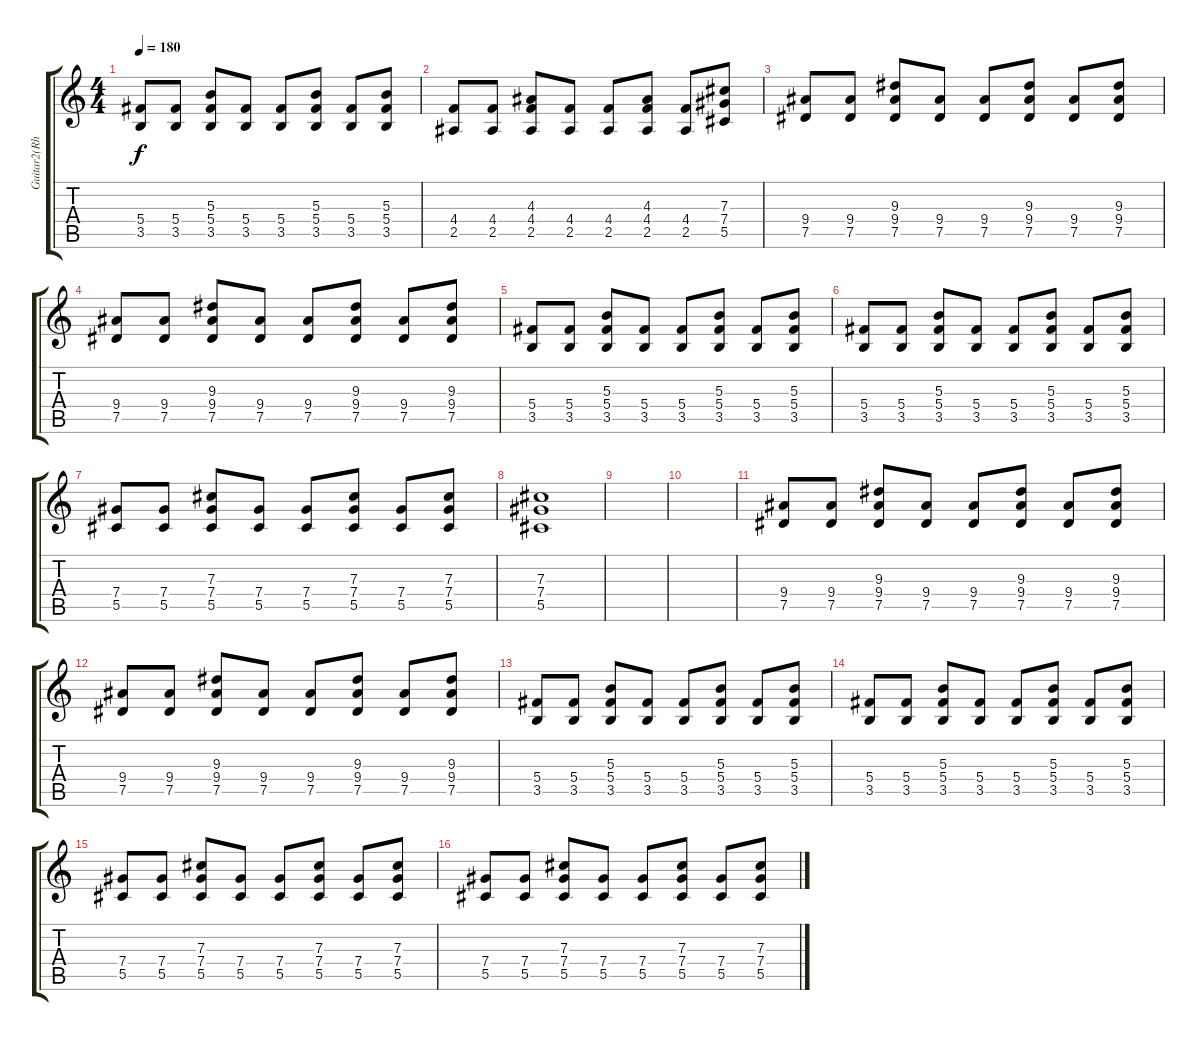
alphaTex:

\track ("Guitar2(Rhythm)" "Guitar2(Rh") {instrument distortionguitar}
\staff {score tabs}
\tuning (Eb4 Bb3 Gb3 Db3 Ab2 Eb2) {hide}
\ts (4 4)
\tempo 180
\clef g2
\ks c
(5.4 3.5).8{dy f} (5.4 3.5).8 (5.3 5.4 3.5).8 (5.4 3.5).8 (5.4 3.5).8 (5.3 5.4 3.5).8 (5.4 3.5).8 (5.3 5.4 3.5).8 |
(4.4 2.5).8 (4.4 2.5).8 (4.3 4.4 2.5).8 (4.4 2.5).8 (4.4 2.5).8 (4.3 4.4 2.5).8 (4.4 2.5).8 (7.3 7.4 5.5).8 |
(9.4 7.5).8 (9.4 7.5).8 (9.3 9.4 7.5).8 (9.4 7.5).8 (9.4 7.5).8 (9.3 9.4 7.5).8 (9.4 7.5).8 (9.3 9.4 7.5).8 |
(9.4 7.5).8 (9.4 7.5).8 (9.3 9.4 7.5).8 (9.4 7.5).8 (9.4 7.5).8 (9.3 9.4 7.5).8 (9.4 7.5).8 (9.3 9.4 7.5).8 |
(5.4 3.5).8 (5.4 3.5).8 (5.3 5.4 3.5).8 (5.4 3.5).8 (5.4 3.5).8 (5.3 5.4 3.5).8 (5.4 3.5).8 (5.3 5.4 3.5).8 |
(5.4 3.5).8 (5.4 3.5).8 (5.3 5.4 3.5).8 (5.4 3.5).8 (5.4 3.5).8 (5.3 5.4 3.5).8 (5.4 3.5).8 (5.3 5.4 3.5).8 |
(7.4 5.5).8 (7.4 5.5).8 (7.3 7.4 5.5).8 (7.4 5.5).8 (7.4 5.5).8 (7.3 7.4 5.5).8 (7.4 5.5).8 (7.3 7.4 5.5).8 |
(7.3 7.4 5.5).1 |
|
|
(9.4 7.5).8 (9.4 7.5).8 (9.3 9.4 7.5).8 (9.4 7.5).8 (9.4 7.5).8 (9.3 9.4 7.5).8 (9.4 7.5).8 (9.3 9.4 7.5).8 |
(9.4 7.5).8 (9.4 7.5).8 (9.3 9.4 7.5).8 (9.4 7.5).8 (9.4 7.5).8 (9.3 9.4 7.5).8 (9.4 7.5).8 (9.3 9.4 7.5).8 |
(5.4 3.5).8 (5.4 3.5).8 (5.3 5.4 3.5).8 (5.4 3.5).8 (5.4 3.5).8 (5.3 5.4 3.5).8 (5.4 3.5).8 (5.3 5.4 3.5).8 |
(5.4 3.5).8 (5.4 3.5).8 (5.3 5.4 3.5).8 (5.4 3.5).8 (5.4 3.5).8 (5.3 5.4 3.5).8 (5.4 3.5).8 (5.3 5.4 3.5).8 |
(7.4 5.5).8 (7.4 5.5).8 (7.3 7.4 5.5).8 (7.4 5.5).8 (7.4 5.5).8 (7.3 7.4 5.5).8 (7.4 5.5).8 (7.3 7.4 5.5).8 |
(7.4 5.5).8 (7.4 5.5).8 (7.3 7.4 5.5).8 (7.4 5.5).8 (7.4 5.5).8 (7.3 7.4 5.5).8 (7.4 5.5).8 (7.3 7.4 5.5).8
